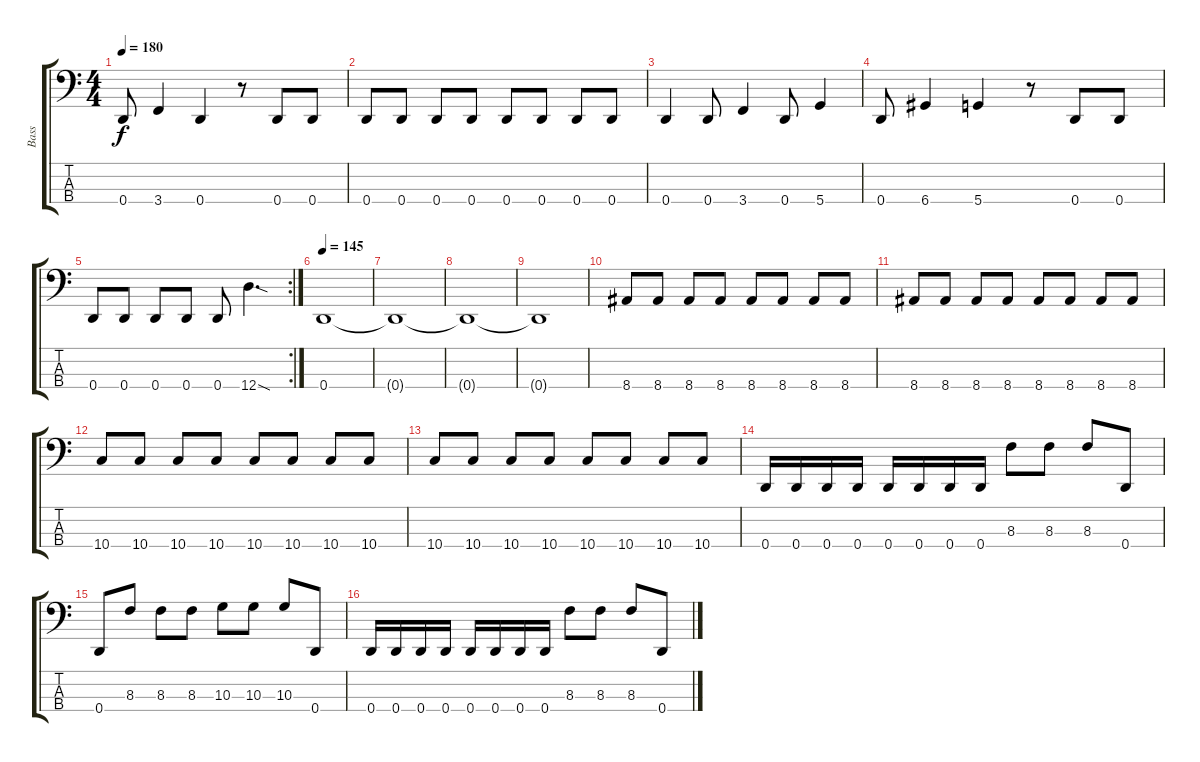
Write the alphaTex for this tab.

\track ("Bass" "Bass") {instrument electricbassfinger}
\staff {score tabs}
\tuning (G2 D2 A1 D1) {hide}
\ts (4 4)
\tempo 180
\clef f4
\ks c
0.4.8{dy f} 3.4.4 0.4.4 r.8 0.4.8 0.4.8 |
0.4.8 0.4.8 0.4.8 0.4.8 0.4.8 0.4.8 0.4.8 0.4.8 |
0.4.4 0.4.8 3.4.4 0.4.8 5.4.4 |
0.4.8 6.4.4 5.4.4 r.8 0.4.8 0.4.8 |
\rc 2
0.4.8 0.4.8 0.4.8 0.4.8 0.4.8 12.4{sod}.4{d} |
\tempo 145
0.4.1 |
0.4{t}.1 |
0.4{t}.1 |
0.4{t}.1 |
8.4.8 8.4.8 8.4.8 8.4.8 8.4.8 8.4.8 8.4.8 8.4.8 |
8.4.8 8.4.8 8.4.8 8.4.8 8.4.8 8.4.8 8.4.8 8.4.8 |
10.4.8 10.4.8 10.4.8 10.4.8 10.4.8 10.4.8 10.4.8 10.4.8 |
10.4.8 10.4.8 10.4.8 10.4.8 10.4.8 10.4.8 10.4.8 10.4.8 |
0.4.16 0.4.16 0.4.16 0.4.16 0.4.16 0.4.16 0.4.16 0.4.16 8.3.8 8.3.8 8.3.8 0.4.8 |
0.4.8 8.3.8 8.3.8 8.3.8 10.3.8 10.3.8 10.3.8 0.4.8 |
0.4.16 0.4.16 0.4.16 0.4.16 0.4.16 0.4.16 0.4.16 0.4.16 8.3.8 8.3.8 8.3.8 0.4.8
